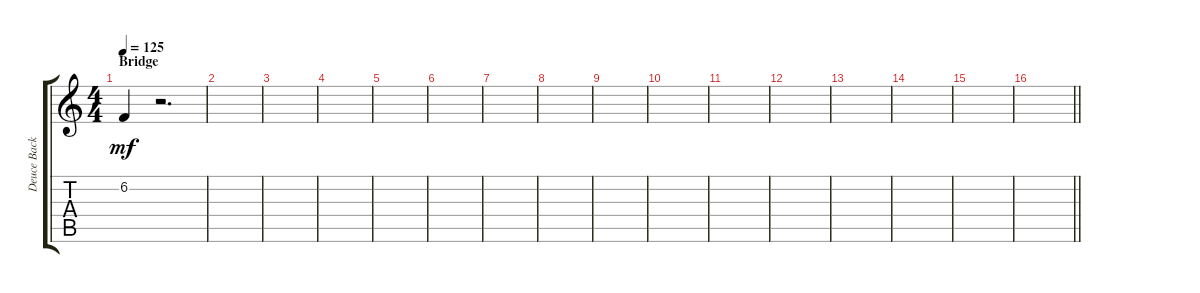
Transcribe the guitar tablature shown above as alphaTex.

\track ("Deuce Backing Vocals" "Deuce Back") {instrument clarinet}
\staff {score tabs}
\tuning (E4 B3 G3 D3 A2 E2) {hide}
\ts (4 4)
\section ("" "Bridge")
\tempo 125
\clef g2
\ks c
6.2.4{dy mf} r.2{d} |
|
|
|
|
|
|
|
|
|
|
|
|
|
|
\barLineRight lightlight
